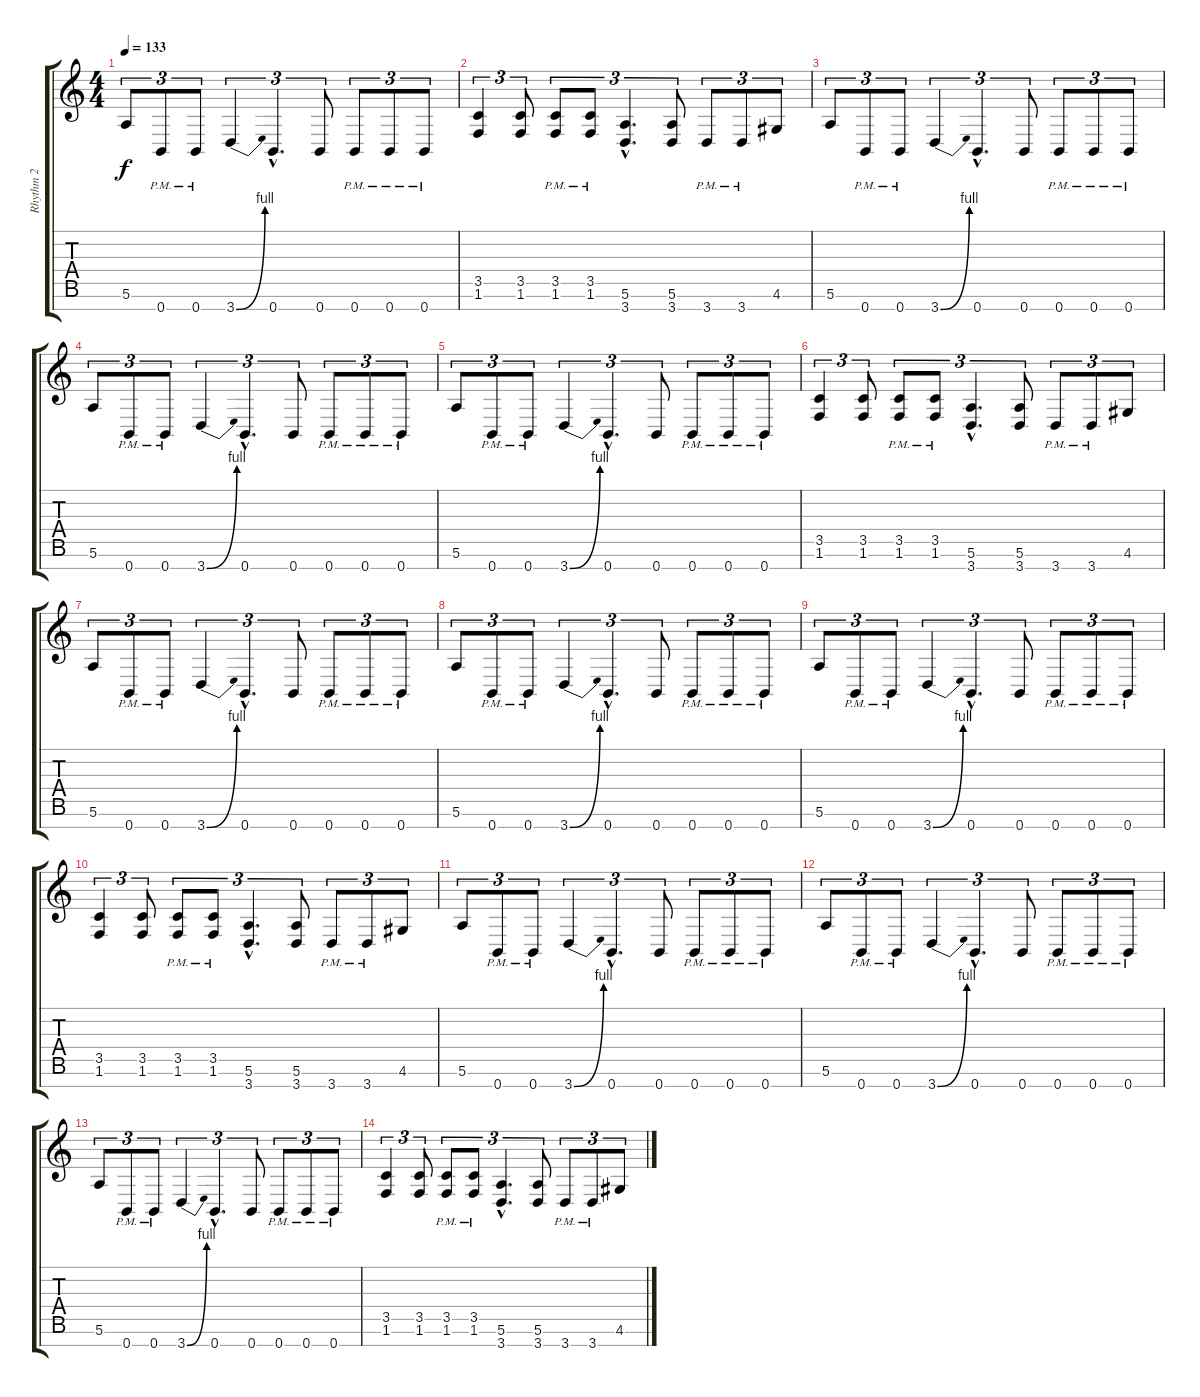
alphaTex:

\track ("Rhythm 2" "Rhythm 2") {instrument overdrivenguitar}
\staff {score tabs}
\tuning (E4 B3 G3 D3 A2 E2 B1) {hide}
\ts (4 4)
\tempo 133
\clef g2
\ks c
5.6.8{tu (3 2) dy f} 0.7{pm}.8{tu (3 2)} 0.7{pm}.8{tu (3 2)} 3.7{be (bend 0 0 60 4)}.4{tu (3 2)} 0.7{hac}.4{d tu (3 2)} 0.7.8{tu (3 2)} 0.7{pm}.8{tu (3 2)} 0.7{pm}.8{tu (3 2)} 0.7{pm}.8{tu (3 2)} |
(3.5 1.6).4{tu (3 2)} (3.5 1.6).8{tu (3 2)} (3.5{pm} 1.6{pm}).8{tu (3 2)} (3.5{pm} 1.6{pm}).8{tu (3 2)} (5.6{hac} 3.7{hac}).4{d tu (3 2)} (5.6 3.7).8{tu (3 2)} 3.7{pm}.8{tu (3 2)} 3.7{pm}.8{tu (3 2)} 4.6.8{tu (3 2)} |
5.6.8{tu (3 2)} 0.7{pm}.8{tu (3 2)} 0.7{pm}.8{tu (3 2)} 3.7{be (bend 0 0 60 4)}.4{tu (3 2)} 0.7{hac}.4{d tu (3 2)} 0.7.8{tu (3 2)} 0.7{pm}.8{tu (3 2)} 0.7{pm}.8{tu (3 2)} 0.7{pm}.8{tu (3 2)} |
5.6.8{tu (3 2)} 0.7{pm}.8{tu (3 2)} 0.7{pm}.8{tu (3 2)} 3.7{be (bend 0 0 60 4)}.4{tu (3 2)} 0.7{hac}.4{d tu (3 2)} 0.7.8{tu (3 2)} 0.7{pm}.8{tu (3 2)} 0.7{pm}.8{tu (3 2)} 0.7{pm}.8{tu (3 2)} |
5.6.8{tu (3 2)} 0.7{pm}.8{tu (3 2)} 0.7{pm}.8{tu (3 2)} 3.7{be (bend 0 0 60 4)}.4{tu (3 2)} 0.7{hac}.4{d tu (3 2)} 0.7.8{tu (3 2)} 0.7{pm}.8{tu (3 2)} 0.7{pm}.8{tu (3 2)} 0.7{pm}.8{tu (3 2)} |
(3.5 1.6).4{tu (3 2)} (3.5 1.6).8{tu (3 2)} (3.5{pm} 1.6{pm}).8{tu (3 2)} (3.5{pm} 1.6{pm}).8{tu (3 2)} (5.6{hac} 3.7{hac}).4{d tu (3 2)} (5.6 3.7).8{tu (3 2)} 3.7{pm}.8{tu (3 2)} 3.7{pm}.8{tu (3 2)} 4.6.8{tu (3 2)} |
5.6.8{tu (3 2)} 0.7{pm}.8{tu (3 2)} 0.7{pm}.8{tu (3 2)} 3.7{be (bend 0 0 60 4)}.4{tu (3 2)} 0.7{hac}.4{d tu (3 2)} 0.7.8{tu (3 2)} 0.7{pm}.8{tu (3 2)} 0.7{pm}.8{tu (3 2)} 0.7{pm}.8{tu (3 2)} |
5.6.8{tu (3 2)} 0.7{pm}.8{tu (3 2)} 0.7{pm}.8{tu (3 2)} 3.7{be (bend 0 0 60 4)}.4{tu (3 2)} 0.7{hac}.4{d tu (3 2)} 0.7.8{tu (3 2)} 0.7{pm}.8{tu (3 2)} 0.7{pm}.8{tu (3 2)} 0.7{pm}.8{tu (3 2)} |
5.6.8{tu (3 2)} 0.7{pm}.8{tu (3 2)} 0.7{pm}.8{tu (3 2)} 3.7{be (bend 0 0 60 4)}.4{tu (3 2)} 0.7{hac}.4{d tu (3 2)} 0.7.8{tu (3 2)} 0.7{pm}.8{tu (3 2)} 0.7{pm}.8{tu (3 2)} 0.7{pm}.8{tu (3 2)} |
(3.5 1.6).4{tu (3 2)} (3.5 1.6).8{tu (3 2)} (3.5{pm} 1.6{pm}).8{tu (3 2)} (3.5{pm} 1.6{pm}).8{tu (3 2)} (5.6{hac} 3.7{hac}).4{d tu (3 2)} (5.6 3.7).8{tu (3 2)} 3.7{pm}.8{tu (3 2)} 3.7{pm}.8{tu (3 2)} 4.6.8{tu (3 2)} |
5.6.8{tu (3 2)} 0.7{pm}.8{tu (3 2)} 0.7{pm}.8{tu (3 2)} 3.7{be (bend 0 0 60 4)}.4{tu (3 2)} 0.7{hac}.4{d tu (3 2)} 0.7.8{tu (3 2)} 0.7{pm}.8{tu (3 2)} 0.7{pm}.8{tu (3 2)} 0.7{pm}.8{tu (3 2)} |
5.6.8{tu (3 2)} 0.7{pm}.8{tu (3 2)} 0.7{pm}.8{tu (3 2)} 3.7{be (bend 0 0 60 4)}.4{tu (3 2)} 0.7{hac}.4{d tu (3 2)} 0.7.8{tu (3 2)} 0.7{pm}.8{tu (3 2)} 0.7{pm}.8{tu (3 2)} 0.7{pm}.8{tu (3 2)} |
5.6.8{tu (3 2)} 0.7{pm}.8{tu (3 2)} 0.7{pm}.8{tu (3 2)} 3.7{be (bend 0 0 60 4)}.4{tu (3 2)} 0.7{hac}.4{d tu (3 2)} 0.7.8{tu (3 2)} 0.7{pm}.8{tu (3 2)} 0.7{pm}.8{tu (3 2)} 0.7{pm}.8{tu (3 2)} |
(3.5 1.6).4{tu (3 2)} (3.5 1.6).8{tu (3 2)} (3.5{pm} 1.6{pm}).8{tu (3 2)} (3.5{pm} 1.6{pm}).8{tu (3 2)} (5.6{hac} 3.7{hac}).4{d tu (3 2)} (5.6 3.7).8{tu (3 2)} 3.7{pm}.8{tu (3 2)} 3.7{pm}.8{tu (3 2)} 4.6.8{tu (3 2)}
